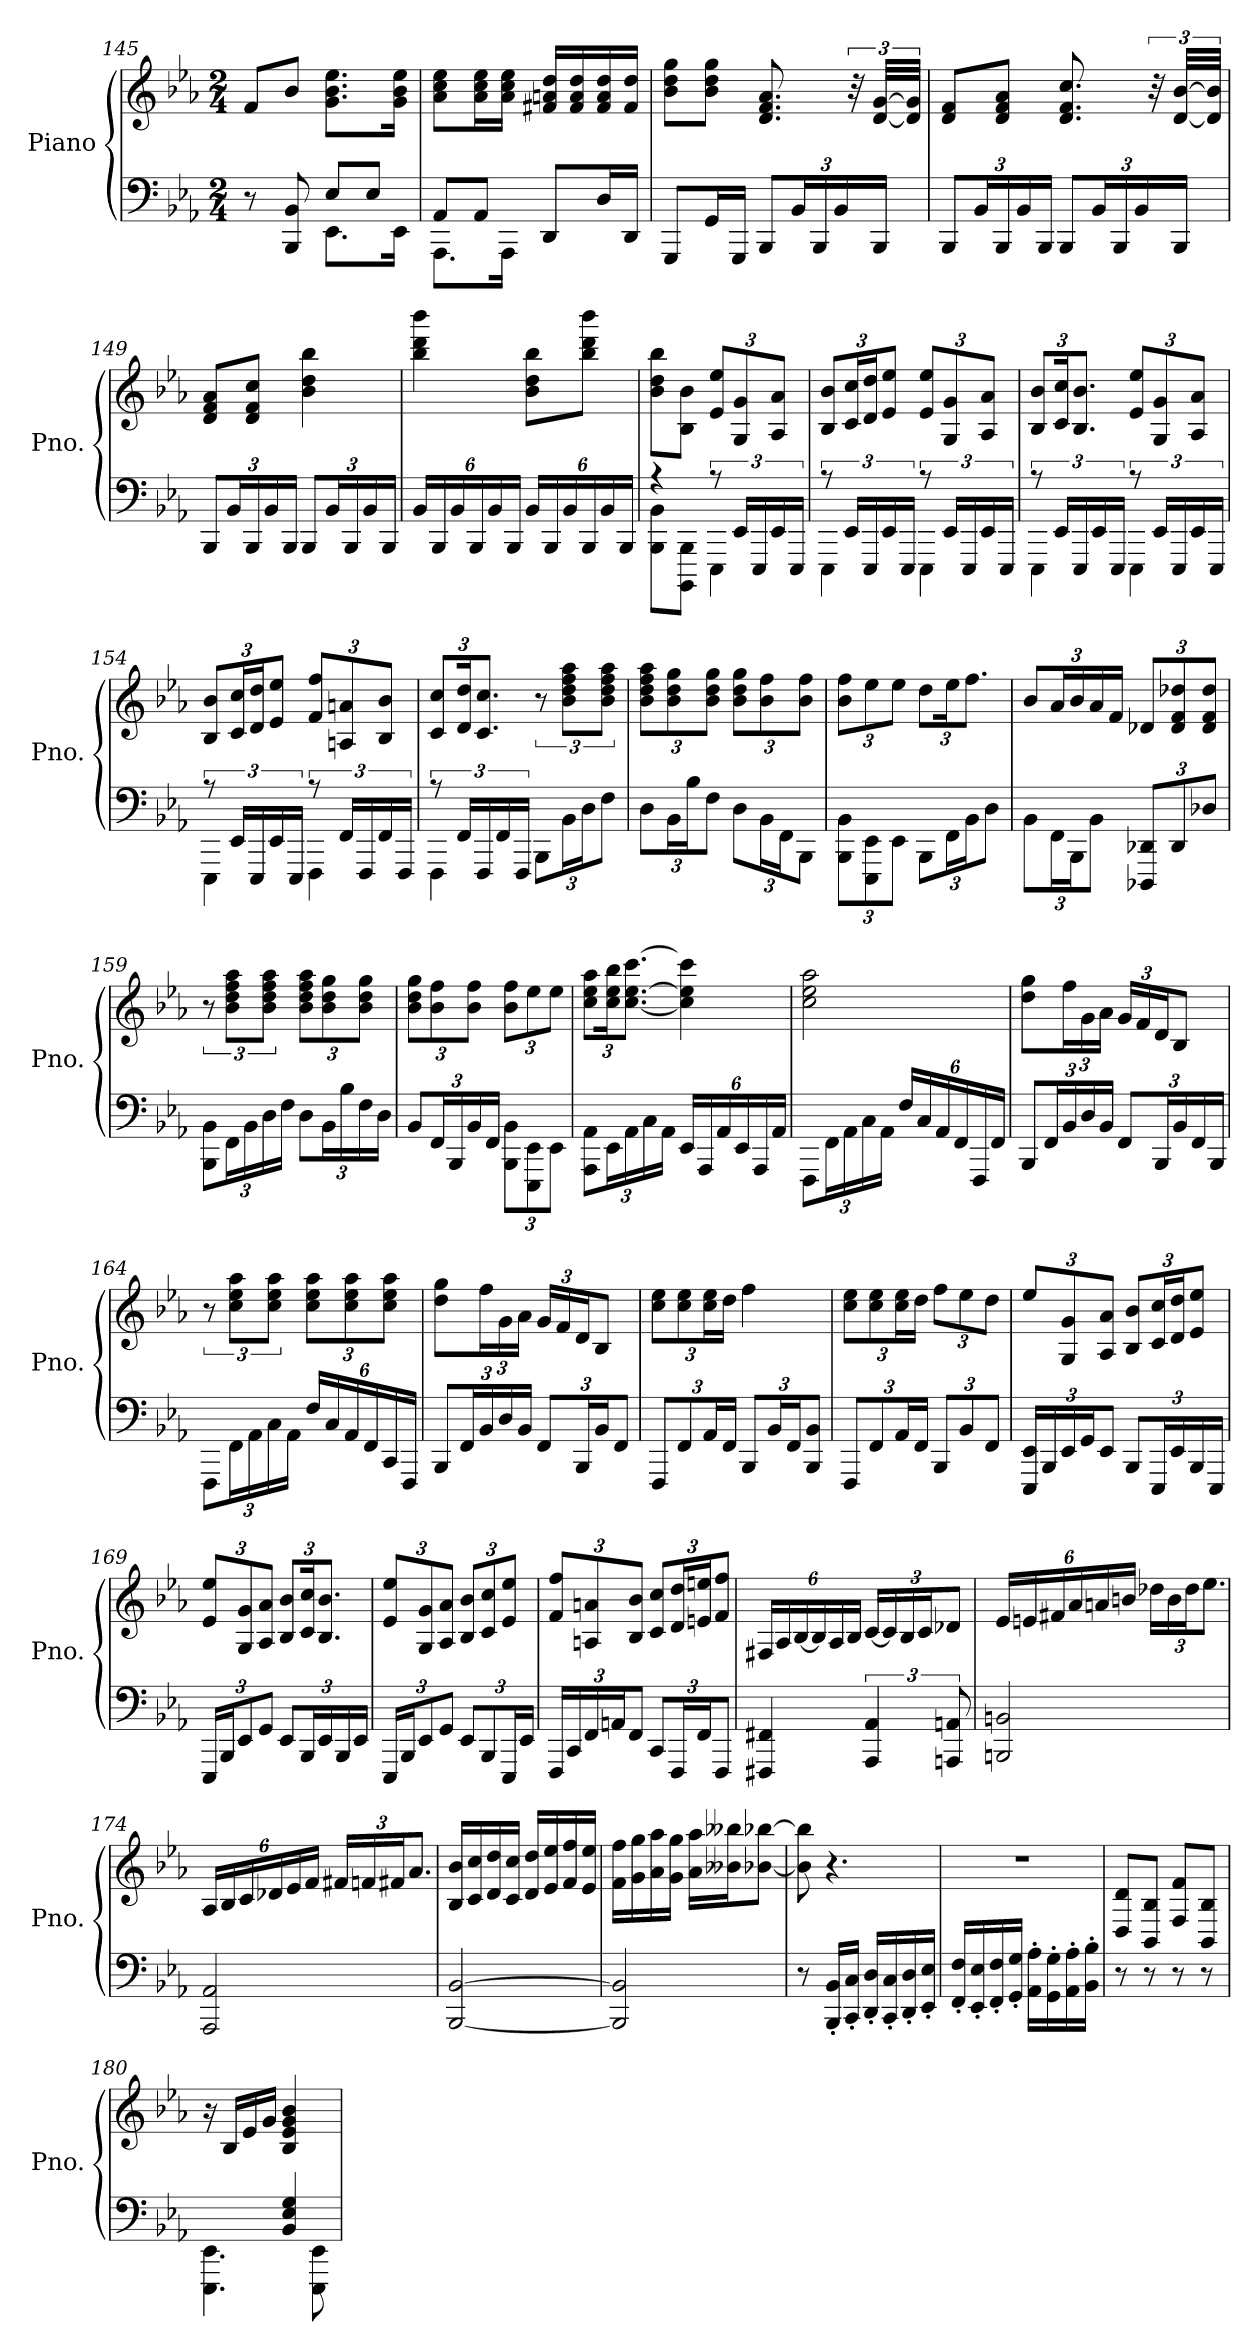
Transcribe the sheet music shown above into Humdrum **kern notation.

**kern	**kern
*part1	*part1
*staff2	*staff1
*I"Piano	*
*I'Pno.	*
*clefF4	*clefG2
*k[b-e-a-]	*k[b-e-a-]
*M2/4	*M2/4
=145	=145
*^	*
8r	4ryy	8f/L
8BBB-/ 8BB-/	.	8b-/J
8.EE-\L	8E-/L	8.g\ 8.b-\ 8.ee-\L
.	8E-/J	.
16EE-\Jk	.	16g\ 16b-\ 16ee-\Jk
=146	=146	=146
8.AAA-\L	8AA-/L	8a-\ 8cc\ 8ee-\L
.	8AA-/J	16a-\ 16cc\ 16ee-\L
16AAA-\Jk	.	16a-\ 16cc\ 16ee-\JJ
8DD/L	4ryy	16f#X/ 16an/ 16dd/LL
.	.	16f#/ 16a/ 16dd/
16D/L	.	16f#/ 16a/ 16dd/
16DD/JJ	.	16f#/ 16dd/JJ
*v	*v	*
=147	=147
8GGG/L	8b-\ 8dd\ 8gg\L
16GG/L	8b-\ 8dd\ 8gg\J
16GGG/JJ	.
*Xbrackettup	*
12BBB-/L	8.d/ 8.f/ 8.a-/
24BB-/L	.
24BBB-/	.
24BB-/	.
.	48r
24BBB-/JJ	[48d/ [48g/LLL
.	48d/] 48g/]JJJ
!!LO:LB:g=z
=148	=148
12BBB-/L	8d/ 8f/L
24BB-/L	.
24BBB-/	8d/ 8f/ 8a-/J
24BB-/	.
24BBB-/JJ	.
12BBB-/L	8.d/ 8.f/ 8.cc/
24BB-/L	.
24BBB-/	.
24BB-/	.
.	48r
24BBB-/JJ	[48d/ [48b-/LLL
.	48d/] 48b-/]JJJ
=149	=149
12BBB-/L	8d/ 8f/ 8a-/L
24BB-/L	.
24BBB-/	8d/ 8f/ 8cc/J
24BB-/	.
24BBB-/JJ	.
12BBB-/L	4b-\ 4dd\ 4bb-\
24BB-/L	.
24BBB-/	.
24BB-/	.
24BBB-/JJ	.
=150	=150
24BB-/LL	4bb-\ 4ddd\ 4bbb-\
24BBB-/	.
24BB-/	.
24BBB-/	.
24BB-/	.
24BBB-/JJ	.
24BB-/LL	8b-\ 8dd\ 8bb-\L
24BBB-/	.
24BB-/	.
24BBB-/	8bb-\ 8ddd\ 8bbb-\J
24BB-/	.
24BBB-/JJ	.
=151	=151
*^	*
4r	8BBB-\ 8BB-\L	8b-\ 8dd\ 8bb-\L
.	8BBBB-\ 8BBB-\J	8B-\ 8b-\J
*	*brackettup	*Xbrackettup
4EEE-\	12rA	12e-/ 12ee-/L
.	24EE-/LL	12G/ 12g/
*	*Xbrackettup	*
.	24EEE-/	.
.	24EE-/	12A-/ 12a-/J
.	24EEE-/JJ	.
!!LO:LB:g=z
=152	=152	=152
*	*brackettup	*
4EEE-\	12rA	12B-/ 12b-/L
.	24EE-/LL	24c/ 24cc/L
*	*Xbrackettup	*
.	24EEE-/	24d/ 24dd/J
.	24EE-/	12e-/ 12ee-/J
.	24EEE-/JJ	.
*	*brackettup	*
4EEE-\	12rA	12e-/ 12ee-/L
.	24EE-/LL	12G/ 12g/
*	*Xbrackettup	*
.	24EEE-/	.
.	24EE-/	12A-/ 12a-/J
.	24EEE-/JJ	.
=153	=153	=153
*	*brackettup	*
4EEE-\	12rA	12B-/ 12b-/L
.	24EE-/LL	24c/ 24cc/K
*	*Xbrackettup	*
.	24EEE-/	12.B-/ 12.b-/J
.	24EE-/	.
.	24EEE-/JJ	.
*	*brackettup	*
4EEE-\	12rA	12e-/ 12ee-/L
.	24EE-/LL	12G/ 12g/
*	*Xbrackettup	*
.	24EEE-/	.
.	24EE-/	12A-/ 12a-/J
.	24EEE-/JJ	.
=154	=154	=154
*	*brackettup	*
4EEE-\	12rA	12B-/ 12b-/L
.	24EE-/LL	24c/ 24cc/L
*	*Xbrackettup	*
.	24EEE-/	24d/ 24dd/J
.	24EE-/	12e-/ 12ee-/J
.	24EEE-/JJ	.
*	*brackettup	*
4FFF\	12rA	12f/ 12ff/L
.	24FF/LL	12An/ 12an/
*	*Xbrackettup	*
.	24FFF/	.
.	24FF/	12B-/ 12b-/J
.	24FFF/JJ	.
!!LO:LB:g=z
=155	=155	=155
*brackettup	*	*
12rA	4FFF\	12c/ 12cc/L
24FF/LL	.	24d/ 24dd/K
*Xbrackettup	*	*
24FFF/	.	12.c/ 12.cc/J
24FF/	.	.
24FFF/JJ	.	.
*	*	*brackettup
12BBB-\L	4ryy	12r
24BB-\L	.	12b-\ 12dd\ 12ff\ 12aa-\L
24D\J	.	.
12F\J	.	12b-\ 12dd\ 12ff\ 12aa-\J
*v	*v	*
=156	=156
*	*Xbrackettup
12D\L	12b-\ 12dd\ 12ff\ 12aa-\L
24BB-\L	12b-\ 12dd\ 12gg\
24B-\J	.
12F\J	12b-\ 12dd\ 12gg\J
12D\L	12b-\ 12dd\ 12gg\L
24BB-\L	12b-\ 12ff\
24FF\J	.
12BBB-\J	12b-\ 12ff\J
=157	=157
12BBB-\ 12BB-\L	12b-\ 12ff\L
12EEE-\ 12EE-\	12ee-\
12EE-\J	12ee-\J
12BBB-\L	12dd\L
24FF\L	24ee-\K
24BB-\J	12.ff\J
12D\J	.
=158	=158
12BB-\L	12b-/L
24FF\L	24a-/L
24BBB-\J	24b-/
12BB-\J	24a-/
.	24f/JJ
12DDD-X/ 12DD-X/L	12d-X/L
12DD-/	12d-/ 12f/ 12dd-X/
12D-X/J	12d-/ 12f/ 12dd-/J
!!LO:LB:g=z
=159	=159
*	*brackettup
12BBB-\ 12BB-\L	12r
24FF\L	12b-\ 12dd\ 12ff\ 12aa-\L
24BB-\	.
24D\	12b-\ 12dd\ 12ff\ 12aa-\J
24F\JJ	.
*	*Xbrackettup
12D\L	12b-\ 12dd\ 12ff\ 12aa-\L
24BB-\L	12b-\ 12dd\ 12gg\
24B-\	.
24F\	12b-\ 12dd\ 12gg\J
24D\JJ	.
=160	=160
12BB-/L	12b-\ 12dd\ 12gg\L
24FF/L	12b-\ 12ff\
24BBB-/	.
24BB-/	12b-\ 12ff\J
24FF/JJ	.
12BBB-\ 12BB-\L	12b-\ 12ff\L
12EEE-\ 12EE-\	12ee-\
12EE-\J	12ee-\J
=161	=161
12AAA-\ 12AA-\L	12cc\ 12ee-\ 12aa-\L
24EE-\L	24cc\ 24ee-\ 24bb-\K
24AA-\	[12.cc\ [12.ee-\ [12.ccc\J
24C\	.
24AA-\JJ	.
24EE-/LL	4cc\] 4ee-\] 4ccc\]
24AAA-/	.
24AA-/	.
24EE-/	.
24AAA-/	.
24AA-/JJ	.
=162	=162
12FFF\L	2cc\ 2ee-\ 2aa-\
24FF\L	.
24AA-\	.
24C\	.
24AA-\JJ	.
24F/LL	.
24C/	.
24AA-/	.
24FF/	.
24FFF/	.
24FF/JJ	.
!!LO:PB:g=z
=163	=163
12BBB-/L	8dd\ 8gg\L
24FF/L	.
24BB-/	24ff\L
24D/	24g\
24BB-/JJ	24a-\JJ
12FF/L	24g/LL
.	24f/
24BBB-/L	24d/J
24BB-/	8B-/J
24FF/	.
24BBB-/JJ	.
=164	=164
*	*brackettup
12FFF\L	12r
24FF\L	12cc\ 12ee-\ 12aa-\L
24AA-\	.
24C\	12cc\ 12ee-\ 12aa-\J
24AA-\JJ	.
*	*Xbrackettup
24F/LL	12cc\ 12ee-\ 12aa-\L
24C/	.
24AA-/	12cc\ 12ee-\ 12aa-\
24FF/	.
24CC/	12cc\ 12ee-\ 12aa-\J
24FFF/JJ	.
=165	=165
12BBB-/L	8dd\ 8gg\L
24FF/L	.
24BB-/	24ff\L
24D/	24g\
24BB-/JJ	24a-\JJ
12FF/L	24g/LL
.	24f/
24BBB-/L	24d/J
24BB-/J	8B-/J
12FF/J	.
=166	=166
12FFF/L	12cc\ 12ee-\L
12FF/	12cc\ 12ee-\
24AA-/L	24cc\ 24ee-\L
24FF/JJ	24dd\JJ
12BBB-/L	4ff\
24BB-/L	.
24FF/J	.
12BBB-/ 12BB-/J	.
!!LO:LB:g=z
=167	=167
12FFF/L	12cc\ 12ee-\L
12FF/	12cc\ 12ee-\
24AA-/L	24cc\ 24ee-\L
24FF/JJ	24dd\JJ
12BBB-/L	12ff\L
12BB-/	12ee-\
12FF/J	12dd\J
=168	=168
24EEE-/ 24EE-/LL	12ee-/L
24BBB-/	.
24EE-/	12G/ 12g/
24GG/J	.
12EE-/J	12A-/ 12a-/J
12BBB-/L	12B-/ 12b-/L
24EEE-/L	24c/ 24cc/L
24EE-/	24d/ 24dd/J
24BBB-/	12e-/ 12ee-/J
24EEE-/JJ	.
=169	=169
24EEE-/LL	12e-/ 12ee-/L
24BBB-/J	.
12EE-/	12G/ 12g/
12GG/J	12A-/ 12a-/J
12EE-/L	12B-/ 12b-/L
24BBB-/L	24c/ 24cc/K
24EE-/	12.B-/ 12.b-/J
24BBB-/	.
24EE-/JJ	.
=170	=170
24EEE-/LL	12e-/ 12ee-/L
24BBB-/J	.
12EE-/	12G/ 12g/
12GG/J	12A-/ 12a-/J
12EE-/L	12B-/ 12b-/L
12BBB-/	12c/ 12cc/
24EEE-/L	12e-/ 12ee-/J
24EE-/JJ	.
!!LO:LB:g=z
=171	=171
24FFF/LL	12f/ 12ff/L
24CC/	.
24FF/	12An/ 12an/
24AAn/J	.
12FF/J	12B-/ 12b-/J
12CC/L	12c/ 12cc/L
24FFF/L	24d/ 24dd/L
24FF/J	24en/ 24een/J
12FFF/J	12f/ 12ff/J
=172	=172
4FFF#X/ 4FF#X/	24F#X/LL
.	24A-/
.	[24B-/
.	24B-/]
.	24A-/
.	24B-/JJ
*brackettup	*
6AAA-/ 6AA-/	[24c/LL
.	24c/]
.	24B-/
.	24c/J
12AAAn/ 12AAn/	12d-X/J
=173	=173
2BBBn/ 2BBn/	24e-/LL
.	24en/
.	24f#X/
.	24a-/
.	24an/
.	24bn/JJ
.	24dd-X\LL
.	24b\
.	24dd-\J
.	12.ee-\J
!!LO:LB:g=z
=174	=174
2AAA-/ 2AA-/	24A-/LL
.	24B-/
.	24c/
.	24d-X/
.	24e-/
.	24f/JJ
.	24f#X/LL
.	24fn/
.	24f#X/J
.	12.a-/J
=175	=175
[2BBB-/ [2BB-/	16B-/ 16b-/LL
.	16c/ 16cc/
.	16d/ 16dd/
.	16c/ 16cc/JJ
.	16d/ 16dd/LL
.	16e-/ 16ee-/
.	16f/ 16ff/
.	16e-/ 16ee-/JJ
=176	=176
2BBB-/] 2BB-/]	16f\ 16ff\LL
.	16g\ 16gg\
.	16a-\ 16aa-\
.	16g\ 16gg\JJ
.	16a-\ 16aa-\LL
.	16b--X\ 16bb--X\J
.	[8b-X\ [8bb-X\J
=177	=177
8r	8b-\] 8bb-\]
16BBB-/' 16BB-/'LL	4.r
16CC/' 16C/'JJ	.
16DD/' 16D/'LL	.
16CC/' 16C/'	.
16DD/' 16D/'	.
16EE-/' 16E-/'JJ	.
!!LO:LB:g=z
=178	=178
16FF/' 16F/'LL	2r
16EE-/' 16E-/'	.
16FF/' 16F/'	.
16GG/' 16G/'JJ	.
16AA-\' 16A-\'LL	.
16GG\' 16G\'	.
16AA-\' 16A-\'	.
16BB-\' 16B-\'JJ	.
=179	=179
8r	8D/ 8d/L
8r	8BB-/ 8B-/J
8r	8F/ 8f/L
8r	8BB-/ 8B-/J
=180	=180
*^	*
4.EEE-\ 4.EE-\	4ryy	16r
.	.	16B-/LL
.	.	16e-/
.	.	16g/JJ
.	4BB-/ 4E-/ 4G/	4B-/ 4e-/ 4g/ 4b-/
8EEE-\ 8EE-\	.	.
*v	*v	*
=	=
*-	*-
